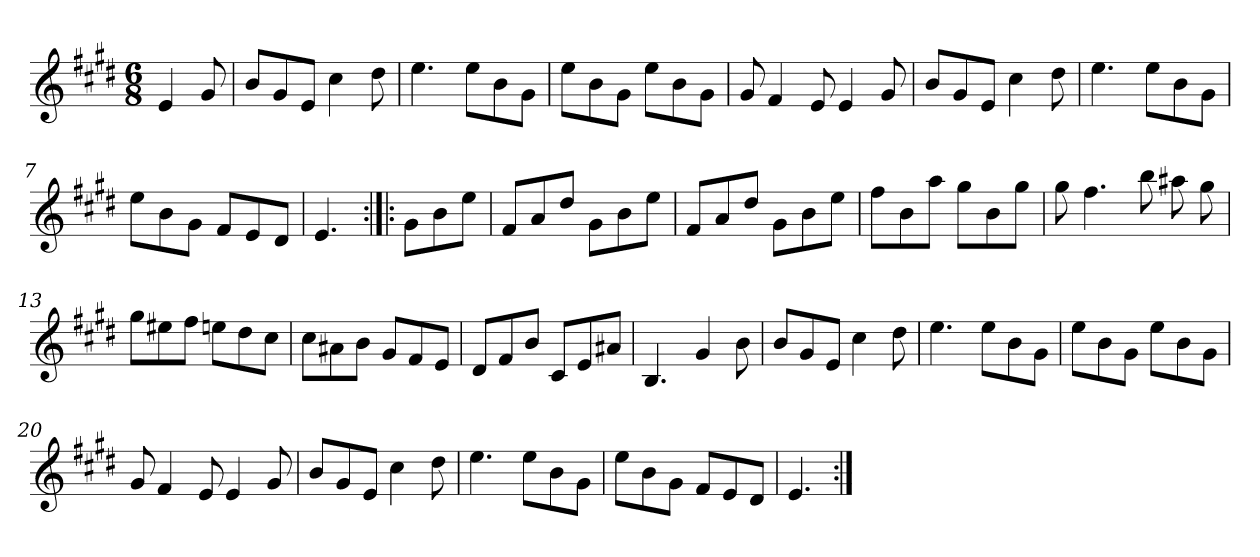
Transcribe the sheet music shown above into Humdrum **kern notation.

**kern
*part1
*staff1
*clefG2
*k[f#c#g#d#]
*E:
*M6/8
*MM138
=
4e
8g#
=1
8b/L
8g#/
8e/J
4cc#
8dd#
=2
4.ee
8ee\L
8b\
8g#\J
=3
8ee\L
8b\
8g#\J
8ee\L
8b\
8g#\J
=4
8g#
4f#
8e
4e
8g#
=5
8b/L
8g#/
8e/J
4cc#
8dd#
=6
4.ee
8ee\L
8b\
8g#\J
=7
8ee\L
8b\
8g#\J
8f#/L
8e/
8d#/J
=8
4.e
=:|!|:
8g#\L
8b\
8ee\J
=9
8f#/L
8a/
8dd#/J
8g#\L
8b\
8ee\J
=10
8f#/L
8a/
8dd#/J
8g#\L
8b\
8ee\J
=11
8ff#\L
8b\
8aa\J
8gg#\L
8b\
8gg#\J
=12
8gg#
4.ff#
8bb
8aa#X
8gg#
=13
8gg#\L
8ee#X\
8ff#\J
8een\L
8dd#\
8cc#\J
=14
8cc#\L
8a#X\
8b\J
8g#/L
8f#/
8e/J
=15
8d#/L
8f#/
8b/J
8c#/L
8e/
8a#X/J
=16
4.B
4g#
8b
=17
8b/L
8g#/
8e/J
4cc#
8dd#
=18
4.ee
8ee\L
8b\
8g#\J
=19
8ee\L
8b\
8g#\J
8ee\L
8b\
8g#\J
=20
8g#
4f#
8e
4e
8g#
=21
8b/L
8g#/
8e/J
4cc#
8dd#
=22
4.ee
8ee\L
8b\
8g#\J
=23
8ee\L
8b\
8g#\J
8f#/L
8e/
8d#/J
=24
4.e
=:|!
*-
